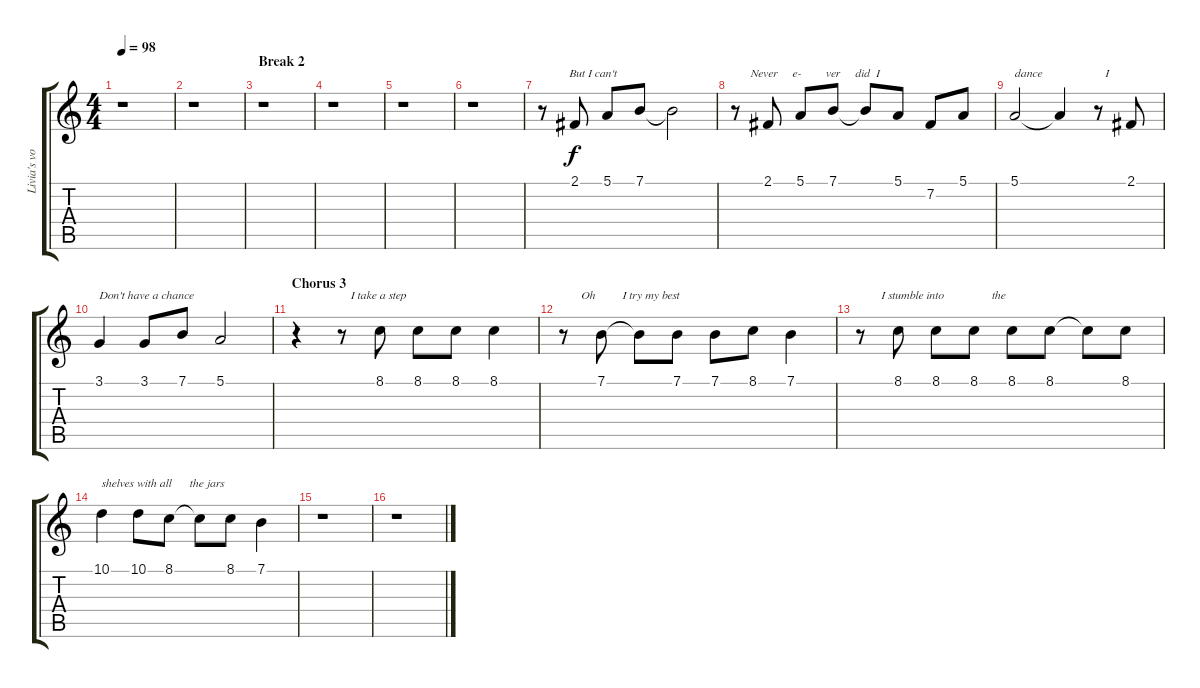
\track ("Livia's voice" "Livia's vo") {instrument choiraahs}
\staff {score tabs}
\tuning (E4 B3 G3 D3 A2 E2) {hide}
\ts (4 4)
\tempo 98
\clef g2
\ks c
r.1{dy f} |
r.1 |
\section ("" "Break 2")
r.1 |
r.1 |
r.1 |
r.1 |
r.8{txt "         But I can't"} 2.1.8 5.1.8 7.1.8 7.1{t}.2 |
r.8{txt "     Never     e-        ver     did  I "} 2.1.8 5.1.8 7.1.8 7.1{t}.8 5.1.8 7.2.8 5.1.8 |
5.1.2{txt "dance                     I"} 5.1{t}.4 r.8 2.1.8 |
3.1.4{txt "Don't have a chance"} 3.1.8 7.1.8 5.1.2 |
\section ("" "Chorus 3")
r.4{txt "                  I take a step"} r.8 8.1.8 8.1.8 8.1.8 8.1.4 |
r.8{txt "      Oh         I try my best"} 7.1.8 7.1{t}.8 7.1.8 7.1.8 8.1.8 7.1.4 |
r.8{txt "       I stumble into                the"} 8.1.8 8.1.8 8.1.8 8.1.8 8.1.8 8.1{t}.8 8.1.8 |
10.1.4{txt "shelves with all      the jars"} 10.1.8 8.1.8 8.1{t}.8 8.1.8 7.1.4 |
r.1 |
r.1
